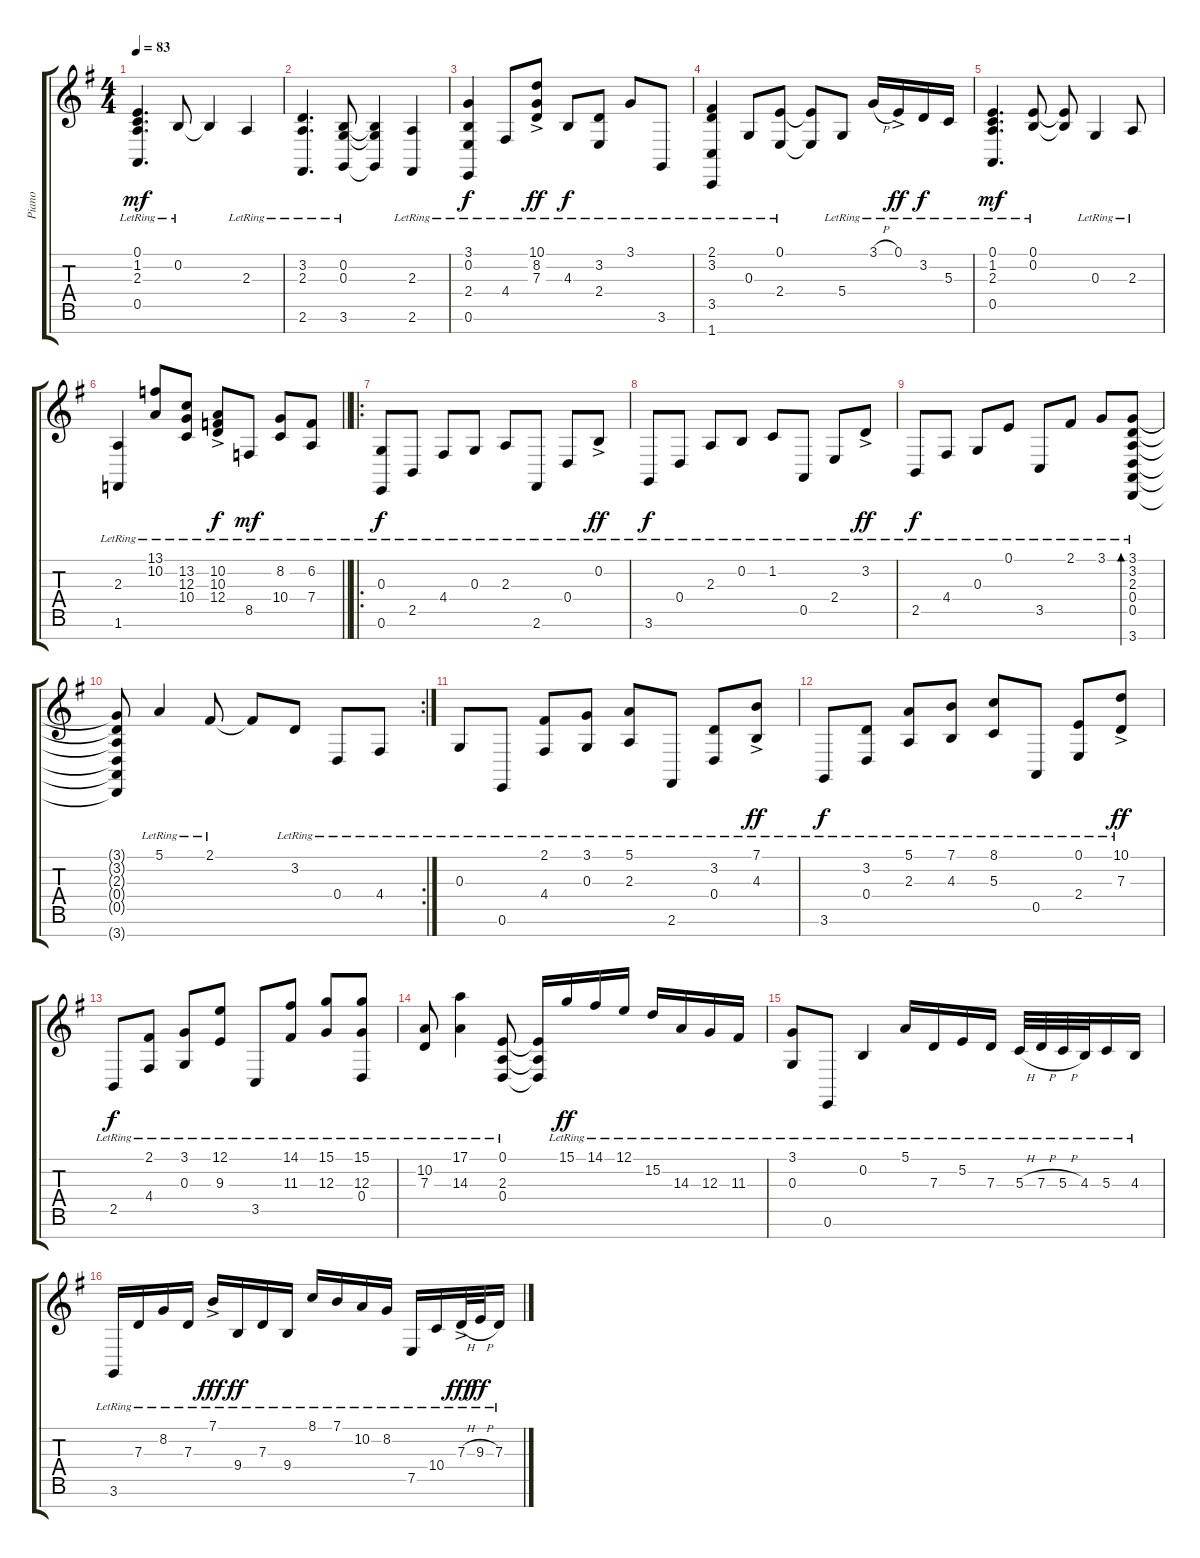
\track ("Piano" "Piano") {instrument acousticgrandpiano}
\staff {score tabs}
\tuning (E4 B3 G3 D3 A2 E2 B1) {hide}
\ts (4 4)
\tempo 83
\clef g2
\ks g
(0.1{lr} 1.2{lr} 2.3{lr} 0.5{lr}).4{d dy mf} 0.2{lr}.8 0.2{t}.4 2.3{lr}.4 |
(3.2{lr} 2.3{lr} 2.6{lr}).4{d} (0.2{lr} 0.3{lr} 3.6{lr}).8 (0.2{t} 0.3{t} 3.6{t}).4 (2.3{lr} 2.6{lr}).4 |
(3.1{lr} 0.2{lr} 2.4{lr} 0.6{lr}).4{dy f} 4.4{lr}.8 (10.1{ac lr} 8.2{ac lr} 7.3{ac lr}).8{dy ff} 4.3{lr}.8{dy f} (3.2{lr} 2.4{lr}).8 3.1{lr}.8 3.6{lr}.8 |
(2.1{lr} 3.2{lr} 3.5{lr} 1.7{lr}).4 0.3{lr}.8 (0.1{lr} 2.4{lr}).8 (0.1{t} 2.4{t}).8 5.4{lr}.8 3.1{h lr}.16 0.1{ac lr}.16{dy ff} 3.2{lr}.16{dy f} 5.3{lr}.16 |
(0.1{lr} 1.2{lr} 2.3{lr} 0.5{lr}).4{d dy mf} (0.1{lr} 0.2{lr}).8 (0.1{t} 0.2{t}).8 0.3{lr}.4 2.3{lr}.8 |
\barLineRight lightlight
(2.3{lr} 1.6{lr}).4 (13.1{lr} 10.2{lr}).8 (13.2{lr} 12.3{lr} 10.4{lr}).8 (10.2{ac lr} 10.3{ac lr} 12.4{ac lr}).8{dy f} 8.5{lr}.8{dy mf} (8.2{lr} 10.4{lr}).8 (6.2{lr} 7.4{lr}).8 |
\ro
(0.3{lr} 0.6{lr}).8{dy f} 2.5{lr}.8 4.4{lr}.8 0.3{lr}.8 2.3{lr}.8 2.6{lr}.8 0.4{lr}.8 0.2{ac lr}.8{dy ff} |
3.6{lr}.8{dy f} 0.4{lr}.8 2.3{lr}.8 0.2{lr}.8 1.2{lr}.8 0.5{lr}.8 2.4{lr}.8 3.2{ac lr}.8{dy ff} |
2.5{lr}.8{dy f} 4.4{lr}.8 0.3{lr}.8 0.1{lr}.8 3.5{lr}.8 2.1{lr}.8 3.1{lr}.8 (3.1{lr} 3.2{lr} 2.3{lr} 0.4{lr} 0.5{lr} 3.7{lr}).8{bd 30} |
\rc 2
(3.1{t} 3.2{t} 2.3{t} 0.4{t} 0.5{t} 3.7{t}).8 5.1{lr}.4 2.1{lr}.8 2.1{t}.8 3.2{lr}.8 0.4{lr}.8 4.4{lr}.8 |
0.3{lr}.8 0.6{lr}.8 (2.1{lr} 4.4{lr}).8 (3.1{lr} 0.3{lr}).8 (5.1{lr} 2.3{lr}).8 2.6{lr}.8 (3.2{lr} 0.4{lr}).8 (7.1{ac lr} 4.3{ac lr}).8{dy ff} |
3.6{lr}.8{dy f} (3.2{lr} 0.4{lr}).8 (5.1{lr} 2.3{lr}).8 (7.1{lr} 4.3{lr}).8 (8.1{lr} 5.3{lr}).8 0.5{lr}.8 (0.1{lr} 2.4{lr}).8 (10.1{ac lr} 7.3{ac lr}).8{dy ff} |
2.5{lr}.8{dy f} (2.1{lr} 4.4{lr}).8 (3.1{lr} 0.3{lr}).8 (12.1{lr} 9.3{lr}).8 3.5{lr}.8 (14.1{lr} 11.3{lr}).8 (15.1{lr} 12.3{lr}).8 (15.1{lr} 12.3{lr} 0.4{lr}).8 |
(10.2{lr} 7.3{lr}).8 (17.1{lr} 14.3{lr}).4 (0.1{lr} 2.3{lr} 0.4{lr}).8 (0.1{t} 2.3{t} 0.4{t}).16 15.1{lr}.16{dy ff} 14.1{lr}.16 12.1{lr}.16 15.2{lr}.16 14.3{lr}.16 12.3{lr}.16 11.3{lr}.16 |
(3.1{lr} 0.3{lr}).8 0.6{lr}.8 0.2{lr}.4 5.1{lr}.16 7.3{lr}.16 5.2{lr}.16 7.3{lr}.16 5.3{h lr}.32 7.3{h lr}.32 5.3{h lr}.32 4.3{lr}.32 5.3{lr}.16 4.3{lr}.16 |
3.6{lr}.16 7.3{lr}.16 8.2{lr}.16 7.3{lr}.16 7.1{ac lr}.16{dy fff} 9.4{lr}.16{dy ff} 7.3{lr}.16 9.4{lr}.16 8.1{lr}.16 7.1{lr}.16 10.2{lr}.16 8.2{lr}.16 7.5{lr}.16 10.4{lr}.16 7.3{h ac lr}.32{dy fff} 9.3{h lr}.32{dy ff} 7.3{lr}.16
